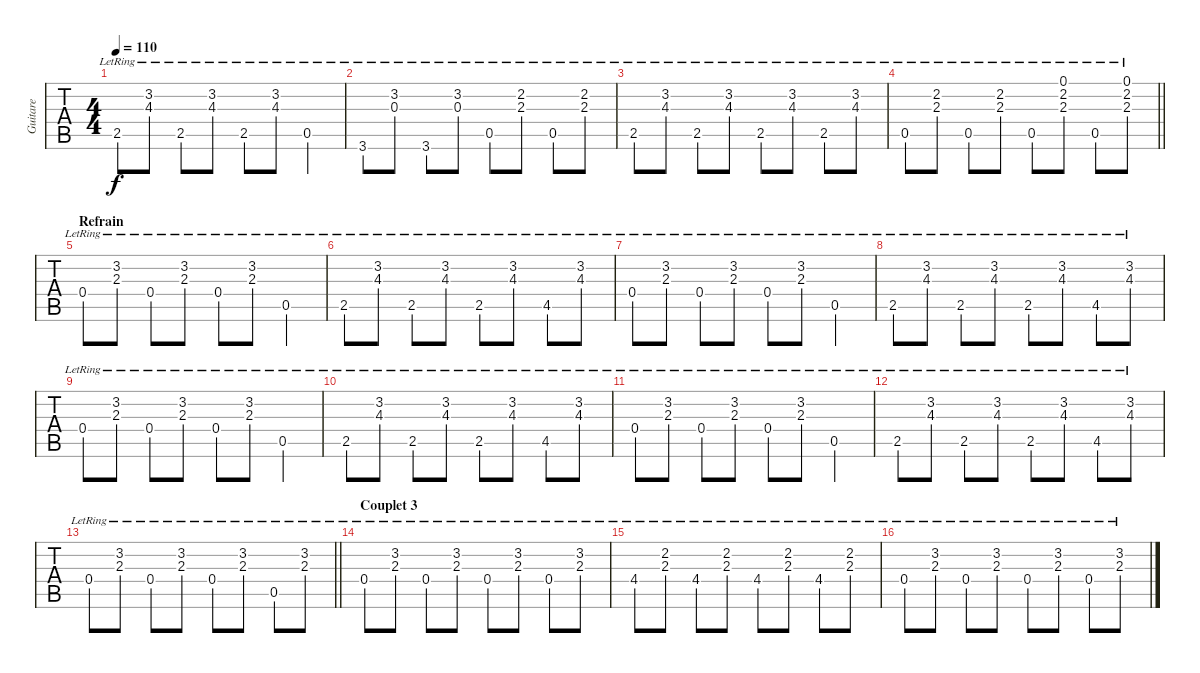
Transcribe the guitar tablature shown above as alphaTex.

\track ("Guitare" "Guitare") {instrument acousticguitarsteel}
\staff {tabs}
\tuning (E4 B3 G3 D3 A2 E2) {hide}
\ts (4 4)
\tempo 110
\clef g2
\ks c
2.5{lr}.8{dy f} (3.2{lr} 4.3{lr}).8 2.5{lr}.8 (3.2{lr} 4.3{lr}).8 2.5{lr}.8 (3.2{lr} 4.3{lr}).8 0.5{lr}.4 |
3.6{lr}.8 (3.2{lr} 0.3{lr}).8 3.6{lr}.8 (3.2{lr} 0.3{lr}).8 0.5{lr}.8 (2.2{lr} 2.3{lr}).8 0.5{lr}.8 (2.2{lr} 2.3{lr}).8 |
2.5{lr}.8 (3.2{lr} 4.3{lr}).8 2.5{lr}.8 (3.2{lr} 4.3{lr}).8 2.5{lr}.8 (3.2{lr} 4.3{lr}).8 2.5{lr}.8 (3.2{lr} 4.3{lr}).8 |
\barLineRight lightlight
0.5{lr}.8 (2.2{lr} 2.3{lr}).8 0.5{lr}.8 (2.2{lr} 2.3{lr}).8 0.5{lr}.8 (0.1 2.2{lr} 2.3{lr}).8 0.5{lr}.8 (0.1 2.2{lr} 2.3{lr}).8 |
\section ("" "Refrain")
0.4{lr}.8 (3.2{lr} 2.3{lr}).8 0.4{lr}.8 (3.2{lr} 2.3{lr}).8 0.4{lr}.8 (3.2{lr} 2.3{lr}).8 0.5{lr}.4 |
2.5{lr}.8 (3.2{lr} 4.3{lr}).8 2.5{lr}.8 (3.2{lr} 4.3{lr}).8 2.5{lr}.8 (3.2{lr} 4.3{lr}).8 4.5{lr}.8 (3.2{lr} 4.3{lr}).8 |
0.4{lr}.8 (3.2{lr} 2.3{lr}).8 0.4{lr}.8 (3.2{lr} 2.3{lr}).8 0.4{lr}.8 (3.2{lr} 2.3{lr}).8 0.5{lr}.4 |
2.5{lr}.8 (3.2{lr} 4.3{lr}).8 2.5{lr}.8 (3.2{lr} 4.3{lr}).8 2.5{lr}.8 (3.2{lr} 4.3{lr}).8 4.5{lr}.8 (3.2{lr} 4.3{lr}).8 |
0.4{lr}.8 (3.2{lr} 2.3{lr}).8 0.4{lr}.8 (3.2{lr} 2.3{lr}).8 0.4{lr}.8 (3.2{lr} 2.3{lr}).8 0.5{lr}.4 |
2.5{lr}.8 (3.2{lr} 4.3{lr}).8 2.5{lr}.8 (3.2{lr} 4.3{lr}).8 2.5{lr}.8 (3.2{lr} 4.3{lr}).8 4.5{lr}.8 (3.2{lr} 4.3{lr}).8 |
0.4{lr}.8 (3.2{lr} 2.3{lr}).8 0.4{lr}.8 (3.2{lr} 2.3{lr}).8 0.4{lr}.8 (3.2{lr} 2.3{lr}).8 0.5{lr}.4 |
2.5{lr}.8 (3.2{lr} 4.3{lr}).8 2.5{lr}.8 (3.2{lr} 4.3{lr}).8 2.5{lr}.8 (3.2{lr} 4.3{lr}).8 4.5{lr}.8 (3.2{lr} 4.3{lr}).8 |
\barLineRight lightlight
0.4{lr}.8 (3.2{lr} 2.3{lr}).8 0.4{lr}.8 (3.2{lr} 2.3{lr}).8 0.4{lr}.8 (3.2{lr} 2.3{lr}).8 0.5{lr}.8 (3.2{lr} 2.3{lr}).8 |
\section ("" "Couplet 3")
0.4{lr}.8 (3.2{lr} 2.3{lr}).8 0.4{lr}.8 (3.2{lr} 2.3{lr}).8 0.4{lr}.8 (3.2{lr} 2.3{lr}).8 0.4{lr}.8 (3.2{lr} 2.3{lr}).8 |
4.4{lr}.8 (2.2{lr} 2.3{lr}).8 4.4{lr}.8 (2.2{lr} 2.3{lr}).8 4.4{lr}.8 (2.2{lr} 2.3{lr}).8 4.4{lr}.8 (2.2{lr} 2.3{lr}).8 |
0.4{lr}.8 (3.2{lr} 2.3{lr}).8 0.4{lr}.8 (3.2{lr} 2.3{lr}).8 0.4{lr}.8 (3.2{lr} 2.3{lr}).8 0.4{lr}.8 (3.2{lr} 2.3{lr}).8
